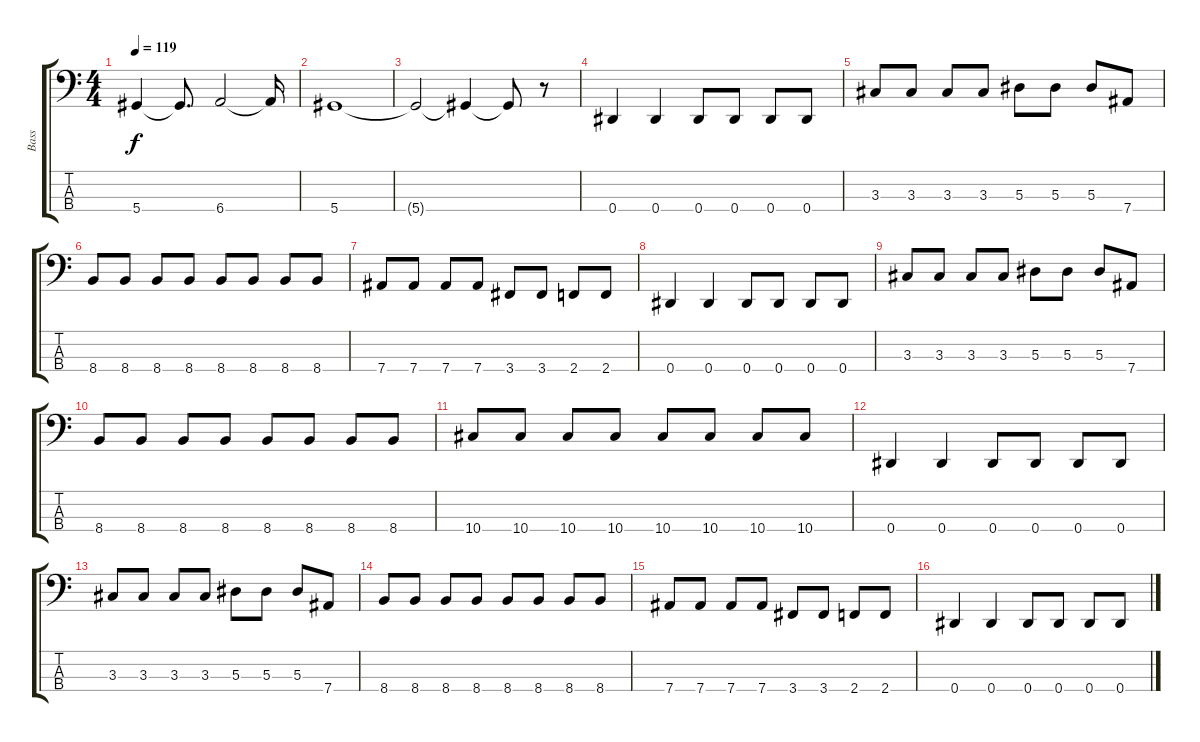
\track ("Bass" "Bass") {instrument electricbassfinger}
\staff {score tabs}
\tuning (Ab2 Eb2 Bb1 Eb1) {hide}
\ts (4 4)
\tempo 119
\clef f4
\ks c
5.4.4{dy f} 5.4{t}.8{d} 6.4.2 6.4{t}.16 |
5.4.1 |
5.4{t}.2 5.4{t}.4 5.4{t}.8 r.8 |
0.4.4 0.4.4 0.4.8 0.4.8 0.4.8 0.4.8 |
3.3.8 3.3.8 3.3.8 3.3.8 5.3.8 5.3.8 5.3.8 7.4.8 |
8.4.8 8.4.8 8.4.8 8.4.8 8.4.8 8.4.8 8.4.8 8.4.8 |
7.4.8 7.4.8 7.4.8 7.4.8 3.4.8 3.4.8 2.4.8 2.4.8 |
0.4.4 0.4.4 0.4.8 0.4.8 0.4.8 0.4.8 |
3.3.8 3.3.8 3.3.8 3.3.8 5.3.8 5.3.8 5.3.8 7.4.8 |
8.4.8 8.4.8 8.4.8 8.4.8 8.4.8 8.4.8 8.4.8 8.4.8 |
10.4.8 10.4.8 10.4.8 10.4.8 10.4.8 10.4.8 10.4.8 10.4.8 |
0.4.4 0.4.4 0.4.8 0.4.8 0.4.8 0.4.8 |
3.3.8 3.3.8 3.3.8 3.3.8 5.3.8 5.3.8 5.3.8 7.4.8 |
8.4.8 8.4.8 8.4.8 8.4.8 8.4.8 8.4.8 8.4.8 8.4.8 |
7.4.8 7.4.8 7.4.8 7.4.8 3.4.8 3.4.8 2.4.8 2.4.8 |
0.4.4 0.4.4 0.4.8 0.4.8 0.4.8 0.4.8
